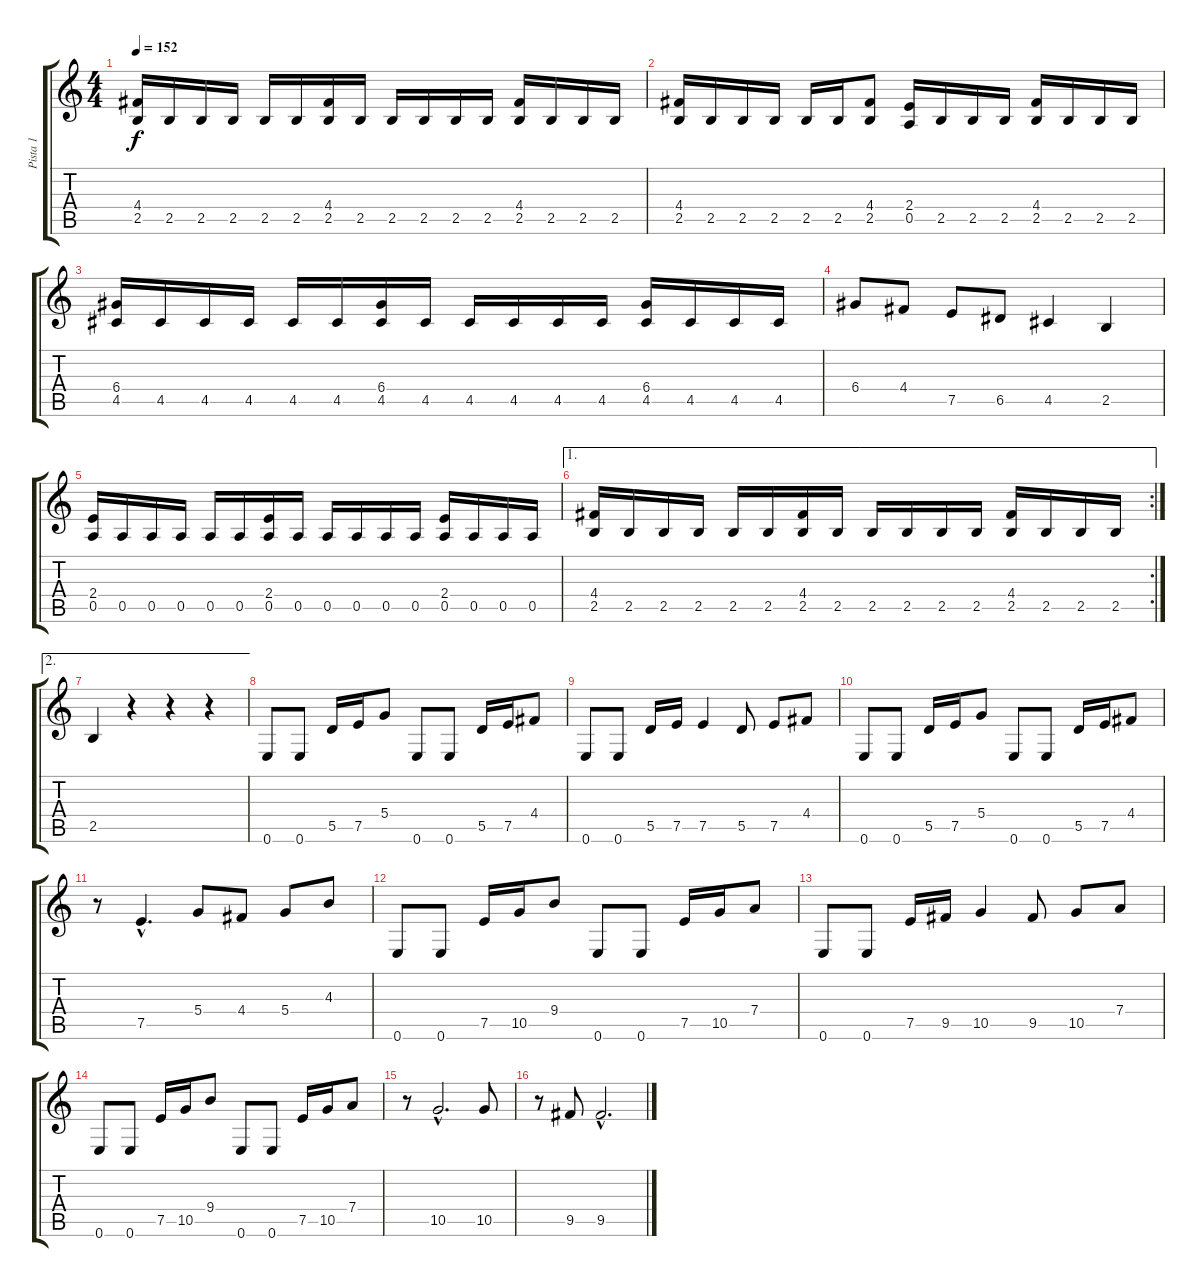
\track ("Pista 1" "Pista 1") {instrument distortionguitar}
\staff {score tabs}
\tuning (E4 B3 G3 D3 A2 E2) {hide}
\ts (4 4)
\tempo 152
\clef g2
\ks c
(4.4 2.5).16{dy f} 2.5.16 2.5.16 2.5.16 2.5.16 2.5.16 (4.4 2.5).16 2.5.16 2.5.16 2.5.16 2.5.16 2.5.16 (4.4 2.5).16 2.5.16 2.5.16 2.5.16 |
(4.4 2.5).16 2.5.16 2.5.16 2.5.16 2.5.16 2.5.16 (4.4 2.5).8 (2.4 0.5).16 2.5.16 2.5.16 2.5.16 (4.4 2.5).16 2.5.16 2.5.16 2.5.16 |
(6.4 4.5).16 4.5.16 4.5.16 4.5.16 4.5.16 4.5.16 (6.4 4.5).16 4.5.16 4.5.16 4.5.16 4.5.16 4.5.16 (6.4 4.5).16 4.5.16 4.5.16 4.5.16 |
6.4.8 4.4.8 7.5.8 6.5.8 4.5.4 2.5.4 |
(2.4 0.5).16 0.5.16 0.5.16 0.5.16 0.5.16 0.5.16 (2.4 0.5).16 0.5.16 0.5.16 0.5.16 0.5.16 0.5.16 (2.4 0.5).16 0.5.16 0.5.16 0.5.16 |
\ae 1
\rc 2
(4.4 2.5).16 2.5.16 2.5.16 2.5.16 2.5.16 2.5.16 (4.4 2.5).16 2.5.16 2.5.16 2.5.16 2.5.16 2.5.16 (4.4 2.5).16 2.5.16 2.5.16 2.5.16 |
\ae 2
2.5.4 r.4 r.4 r.4 |
0.6.8 0.6.8 5.5.16 7.5.16 5.4.8 0.6.8 0.6.8 5.5.16 7.5.16 4.4.8 |
0.6.8 0.6.8 5.5.16 7.5.16 7.5.4 5.5.8 7.5.8 4.4.8 |
0.6.8 0.6.8 5.5.16 7.5.16 5.4.8 0.6.8 0.6.8 5.5.16 7.5.16 4.4.8 |
r.8 7.5{hac}.4{d} 5.4.8 4.4.8 5.4.8 4.3.8 |
0.6.8 0.6.8 7.5.16 10.5.16 9.4.8 0.6.8 0.6.8 7.5.16 10.5.16 7.4.8 |
0.6.8 0.6.8 7.5.16 9.5.16 10.5.4 9.5.8 10.5.8 7.4.8 |
0.6.8 0.6.8 7.5.16 10.5.16 9.4.8 0.6.8 0.6.8 7.5.16 10.5.16 7.4.8 |
r.8 10.5{hac}.2{d} 10.5.8 |
r.8 9.5.8 9.5{hac}.2{d}
